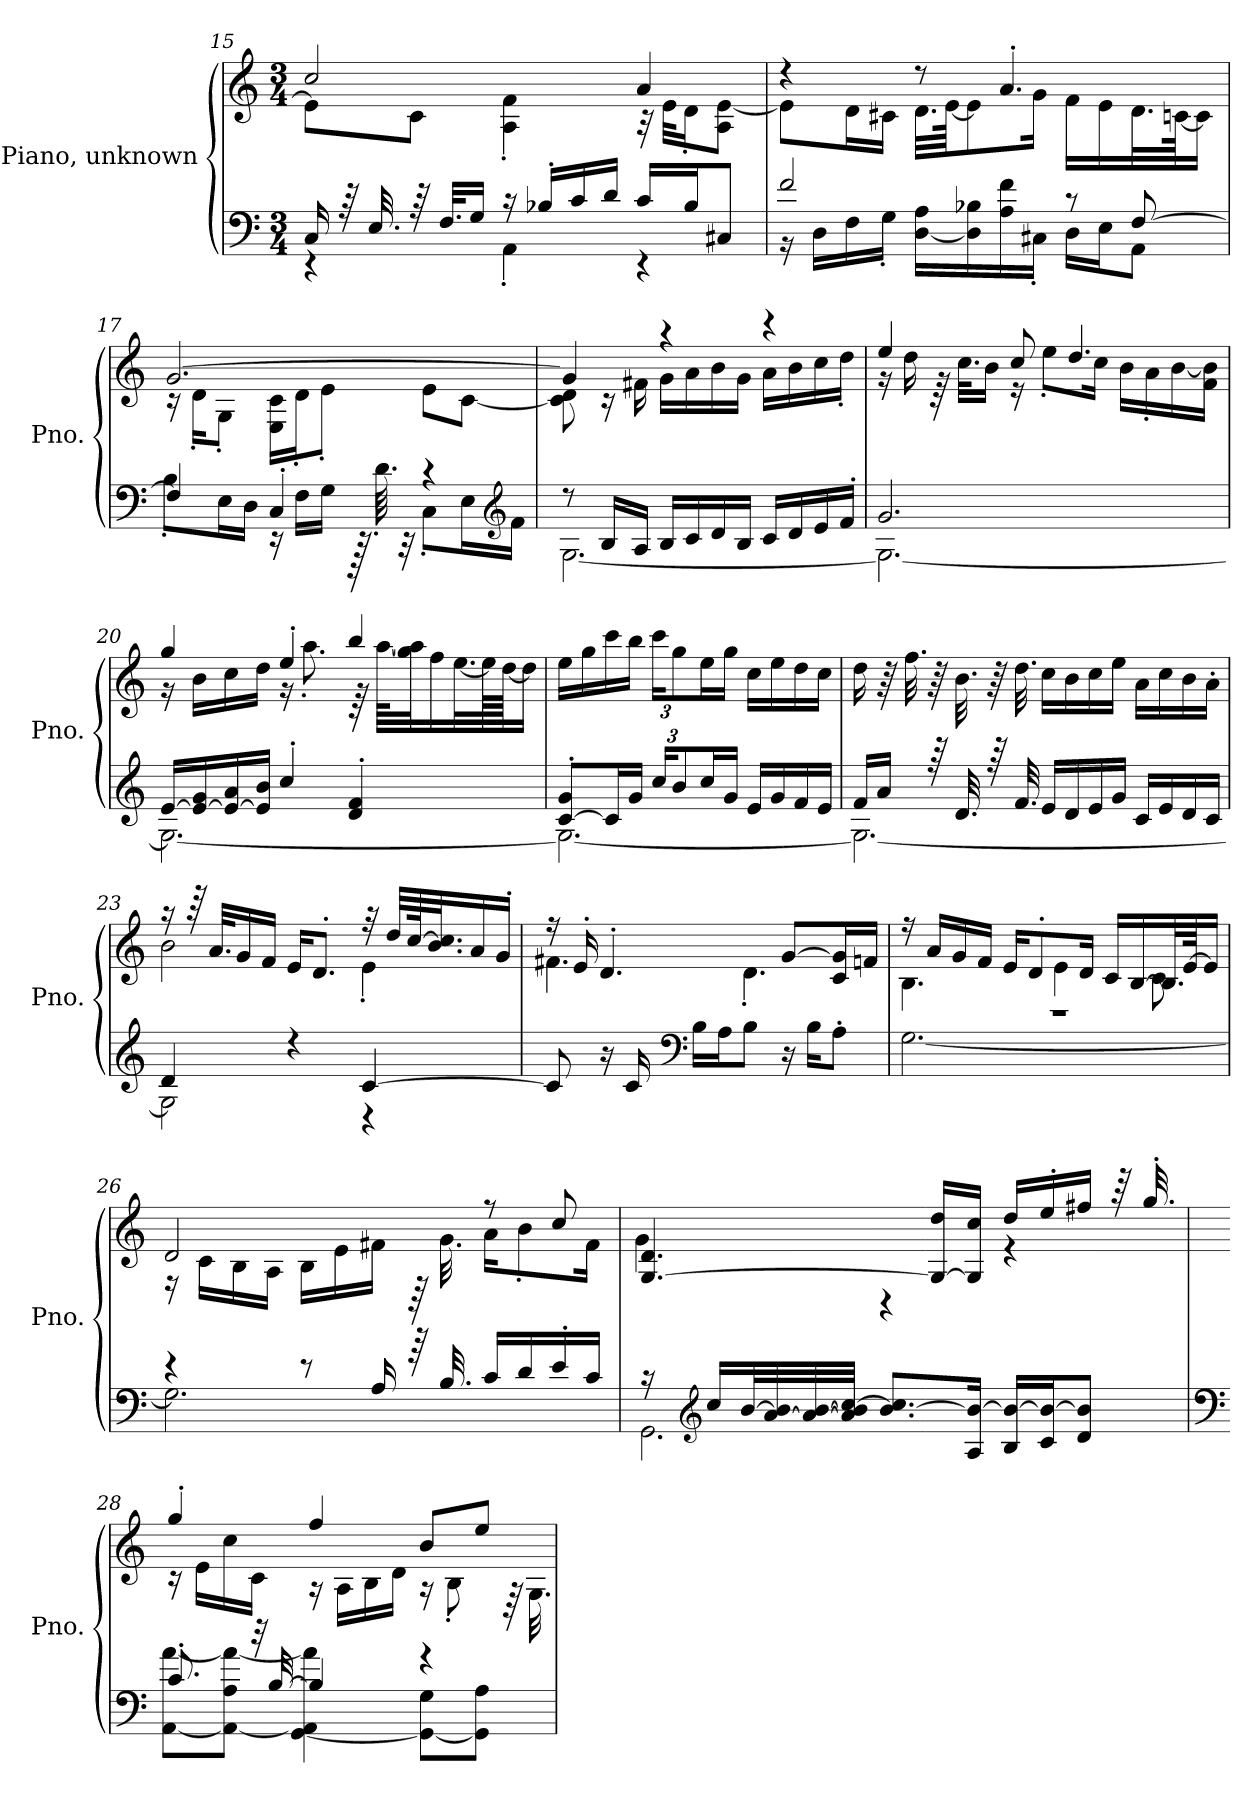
**kern	**kern
*part1	*part1
*staff2	*staff1
*I"Piano, unknown	*
*I'Pno.	*
!!LO:LB:g=z
*clefF4	*clefG2
*k[]	*k[]
*M3/4	*M3/4
=15	=15
*^	*^
16C/	4r	2cc/	8e\L]
64r	.	.	.
32.E/	.	.	.
64r	.	.	8c\J
32.F/KLL	.	.	.
16G/JJ	.	.	.
16r	4AA'\	.	4A\' 4f\'
16B-X'/LL	.	.	.
16c/	.	.	.
16d/JJ	.	.	.
16c/LL	4r	4a/	32r
.	.	.	32e\KLL
16B-/J	.	.	16d'\J
8C#X/J	.	.	8A\ [8e\J
=16	=16	=16	=16
2f/	16r	4r	8e\L]
.	16D\LL	.	.
.	16F\	.	16d\L
.	16G'\JJ	.	16c#X\JJ
.	[16D\ 16A\LL	8r	32.d\LLL
.	.	.	[64e\JJK
.	16D\] 16B-X\	.	8e\]
.	16A\ 16f\	4.a'/	.
.	16C#X'\JJ	.	16g\Jk
8r	16D\LL	.	16f\LL
.	16E\J	.	16e\
[8F/	8AA\J	.	32.d\L
.	.	.	[64cn\JK
.	.	.	16c\JJ]
!!LO:PB:g=z	!!
=17	=17	=17	=17
4F/]	8B'\L	[2.g/	16r
.	.	.	16d'\KL
.	16E\L	.	8G'\J
.	16D\JJ	.	.
4C'/	16r	.	16E\ 16c\LL
.	16F\LL	.	16d'\J
.	16G\JJ	.	8e'\J
.	128r	.	.
.	64.d'\	.	.
.	32r	.	.
4r	8C'\L	.	8e\L
.	16E\L	.	[8c\J
*clefG2	*	*	*
.	16f\JJ	.	.
=18	=18	=18	=18
8r	[2.G\	4g/]	8c\] 8d\
16B/LL	.	.	16r
16A/JJ	.	.	16f#X\
16B/LL	.	4r	16g\LL
16c/	.	.	16a\
16d/	.	.	16b\
16B/JJ	.	.	16g\JJ
16c/LL	.	4r	16a\LL
16d/	.	.	16b\
16e/	.	.	16cc\
16f'/JJ	.	.	16dd'\JJ
=19	=19	=19	=19
2.g/	2.G\_	4ee/	16r
.	.	.	16dd\
.	.	.	64r
.	.	.	32.cc\KLL
.	.	.	16b\JJ
.	.	8cc/	16r
.	.	.	8ee'\L
.	.	4.dd/	.
.	.	.	16cc\Jk
.	.	.	16b\LL
.	.	.	16a'\
.	.	.	[16b\
.	.	.	16f\ 16b\]JJ
!!LO:LB:g=z	!!
=20	=20	=20	=20
[16e/LL	2.G\_	4gg/	16r
16e/_ 16g/	.	.	16b\LL
16e/_ 16a/	.	.	16cc\
16e/] 16b/JJ	.	.	16dd\JJ
4cc'/	.	4ee'/	16r
.	.	.	8.aa'\
4d/' 4f/'	.	4bb/	64r
.	.	.	[64aa\KLLL
.	.	.	32gg\ 32aa\]J
.	.	.	16ff\
.	.	.	[32.ee\L
.	.	.	128ee\LL]
.	.	.	[128dd\JJJ
.	.	.	16dd\JJ]
*	*	*v	*v
=21	=21	=21
[8c/' 8g/'L	2.G\_	16ee\LL
.	.	16gg\
16c/L]	.	16ccc\
16g/JJ	.	16bb\JJ
*Xbrackettup	*	*Xbrackettup
24cc/KL	.	24ccc\KL
12b/	.	12gg\
16cc/L	.	16ee\L
16g/JJ	.	16gg\JJ
16e/LL	.	16cc\LL
16g/	.	16ee\
16f/	.	16dd\
16e/JJ	.	16cc\JJ
!!LO:LB:g=z
=22	=22	=22
16f/LL	2.G\_	16dd\
16a/JJ	.	64r
.	.	32.ff\
64r	.	64r
32.d/	.	32.b\
64r	.	64r
32.f/	.	32.dd\
16e/LL	.	16cc\LL
16d/	.	16b\
16e/	.	16cc\
16g/JJ	.	16ee\JJ
16c/LL	.	16a\LL
16e/	.	16cc\
16d/	.	16b\
16c/JJ	.	16a'\JJ
=23	=23	=23
*	*	*^
4d/	2G\]	16r	2b\
.	.	64r	.
.	.	32.a/KLL	.
.	.	16g/	.
.	.	16f/JJ	.
4r	.	16e/KL	.
.	.	8.d'/J	.
[4c/	4r	32r	4e'\
.	.	32dd/LLL	.
.	.	[64cc/K	.
.	.	32.b/ 32.cc/]J	.
.	.	16a/	.
.	.	16g'/JJ	.
*v	*v	*	*
!!LO:LB:g=z	!!
=24	=24	=24
8c/]	16r	4.f#X\
.	16e'/	.
16r	4.d'/	.
16c/	.	.
*clefF4	*	*
16B\LL	.	.
16A\J	.	.
8B\J	.	4.d'\
16r	[8g/L	.
16B\KL	.	.
8A'\J	16c/ 16g/]L	.
.	16fn/JJ	.
=25	=25	=25
*^	*	*
2.r	[2.G\	16r	4.B\
.	.	16a/LL	.
.	.	16g/	.
.	.	16f/JJ	.
.	.	16e/KL	.
.	.	8d'/	.
.	.	.	4e\
.	.	16d/Jk	.
.	.	16c/LL	.
.	.	[16B/	.
.	.	32.B/L]	8c\
.	.	[64e/JK	.
.	.	16e/JJ]	.
!!LO:LB:g=z	!!
=26	=26	=26	=26
4r	2.G\]	2d/	16r
.	.	.	16c\LL
.	.	.	16B\
.	.	.	16A\JJ
8r	.	.	16B\LL
.	.	.	16e\
16A/	.	.	16f#X\JJ
64r	.	.	64r
32.B/	.	.	32.g\
16c/LL	.	8r	16a\KL
16d/	.	.	8b'\
16e'/	.	8cc/	.
16c/JJ	.	.	16f#\Jk
=27	=27	=27	=27
16r	2.GG\	[4.G/ 4.d/	4g\
*clefG2	*	*	*
16cc/LL	.	.	.
[32b/L	.	.	.
[32a/ 32b/]	.	.	.
32a/_ [32b/	.	.	.
32a/] 32b/] [32cc/JJJ	.	.	.
[8.b/ 8.cc/]L	.	.	4r
.	.	16G/_ 16dd/LL	.
16A/ 16b/_Jk	.	16G/] 16cc/JJ	.
16B/ 16b/_LL	.	16dd/LL	4r
16c/ 16b/_J	.	16ee'/	.
8d/ 8b/]J	.	16ff#X/JJ	.
.	.	64r	.
.	.	32.gg'/	.
!!LO:LB:g=z	!!
=28	=28	=28	=28
*clefF4	*	*	*
8.c'/	[8AA\ [8a\L	4gg'/	16r
.	.	.	16e\LL
.	8AA\_ 8A\ 8a\_J	.	16cc\
32r	.	.	16c\JJ
[32B/	.	.	.
4B/]	[4GG\ 4AA\] 4a\]	4ff/	16r
.	.	.	16A\LL
.	.	.	16B\
.	.	.	16d\JJ
4r	8GG\_ 8G\L	8b/L	16r
.	.	.	8B'\
.	8GG\] 8A\J	8ee/J	.
.	.	.	64r
.	.	.	32.G\
*v	*v	*	*
*	*v	*v
=	=
*-	*-
